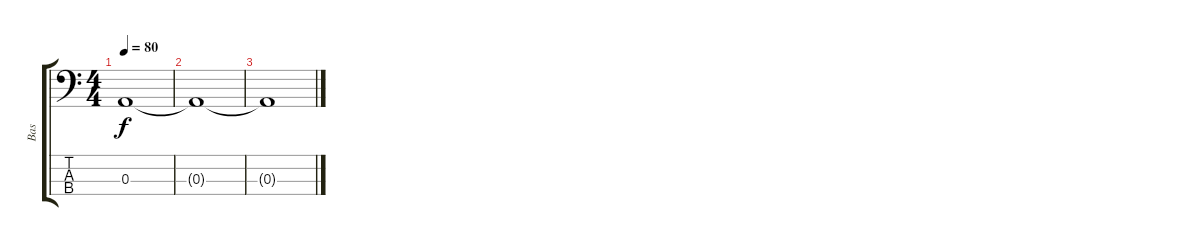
\track ("Bas" "Bas") {instrument fretlessbass}
\staff {score tabs}
\tuning (G2 D2 A1 E1) {hide}
\ts (4 4)
\tempo 80
\clef f4
\ks c
0.3{t}.1{dy f} |
0.3{t}.1 |
0.3{t}.1
